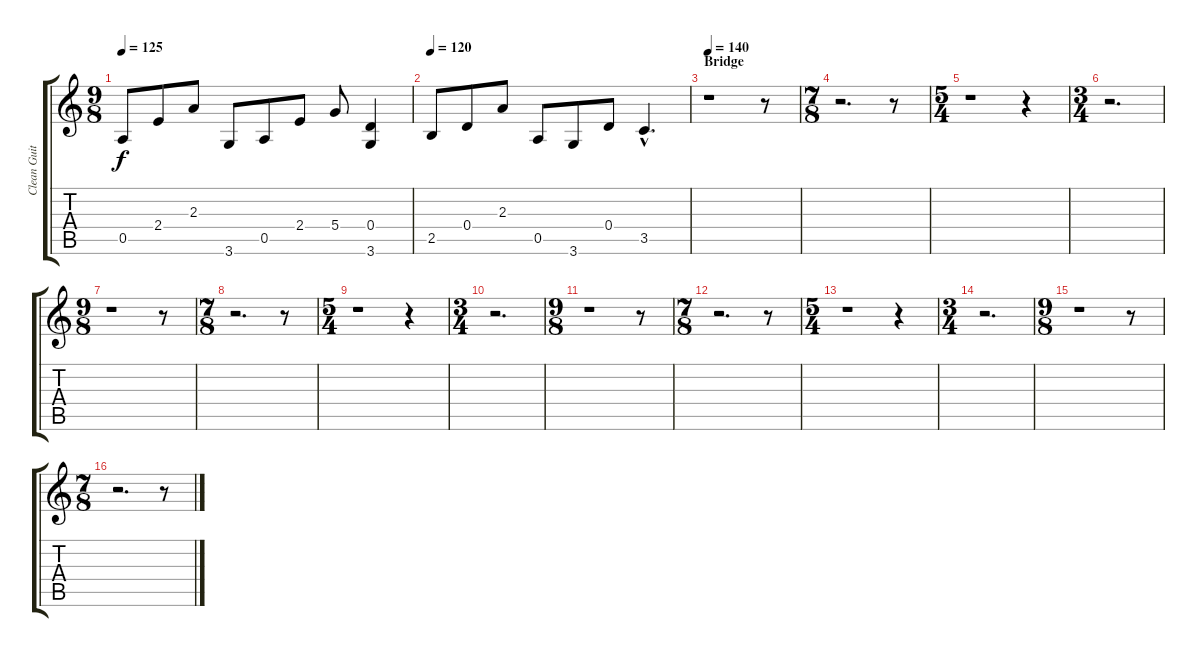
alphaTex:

\track ("Clean Guitar 1" "Clean Guit") {instrument electricguitarjazz}
\staff {score tabs}
\tuning (E4 B3 G3 D3 A2 E2) {hide}
\ts (9 8)
\tempo 125
\clef g2
\ks c
0.5.8{dy f} 2.4.8 2.3.8 3.6.8 0.5.8 2.4.8 5.4.8 (0.4 3.6).4 |
\tempo 120
2.5.8 0.4.8 2.3.8 0.5.8 3.6.8 0.4.8 3.5{hac}.4{d} |
\section ("" "Bridge")
\tempo 140
r.1 r.8 |
\ts (7 8)
r.2{d} r.8 |
\ts (5 4)
r.1 r.4 |
\ts (3 4)
r.2{d} |
\ts (9 8)
r.1 r.8 |
\ts (7 8)
r.2{d} r.8 |
\ts (5 4)
r.1 r.4 |
\ts (3 4)
r.2{d} |
\ts (9 8)
r.1 r.8 |
\ts (7 8)
r.2{d} r.8 |
\ts (5 4)
r.1 r.4 |
\ts (3 4)
r.2{d} |
\ts (9 8)
r.1 r.8 |
\ts (7 8)
r.2{d} r.8
